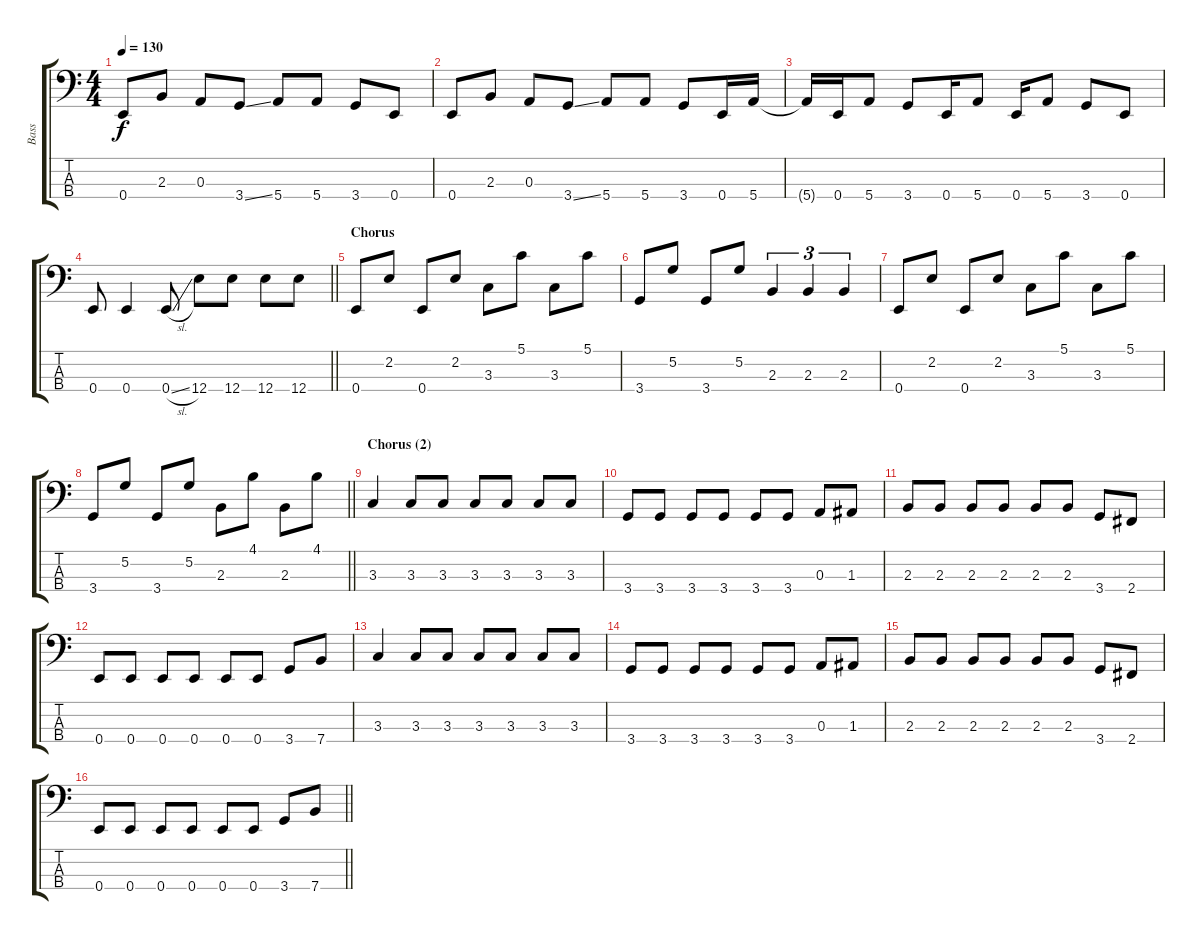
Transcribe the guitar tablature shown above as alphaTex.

\track ("Bass" "Bass") {instrument electricbasspick}
\staff {score tabs}
\tuning (G2 D2 A1 E1) {hide}
\ts (4 4)
\tempo 130
\clef f4
\ks c
0.4.8{dy f} 2.3.8 0.3.8 3.4{ss}.8 5.4.8 5.4.8 3.4.8 0.4.8 |
0.4.8 2.3.8 0.3.8 3.4{ss}.8 5.4.8 5.4.8 3.4.8 0.4.16 5.4.16 |
5.4{t}.16 0.4.16 5.4.8 3.4.8 0.4.16 5.4.8 0.4.16 5.4.8 3.4.8 0.4.8 |
\barLineRight lightlight
0.4.8 0.4.4 0.4{sl}.8 12.4.8 12.4.8 12.4.8 12.4.8 |
\section ("" "Chorus")
0.4.8 2.2.8 0.4.8 2.2.8 3.3.8 5.1.8 3.3.8 5.1.8 |
3.4.8 5.2.8 3.4.8 5.2.8 2.3.4{tu (3 2)} 2.3.4{tu (3 2)} 2.3.4{tu (3 2)} |
0.4.8 2.2.8 0.4.8 2.2.8 3.3.8 5.1.8 3.3.8 5.1.8 |
\barLineRight lightlight
3.4.8 5.2.8 3.4.8 5.2.8 2.3.8 4.1.8 2.3.8 4.1.8 |
\section ("" "Chorus (2)")
3.3.4 3.3.8 3.3.8 3.3.8 3.3.8 3.3.8 3.3.8 |
3.4.8 3.4.8 3.4.8 3.4.8 3.4.8 3.4.8 0.3.8 1.3.8 |
2.3.8 2.3.8 2.3.8 2.3.8 2.3.8 2.3.8 3.4.8 2.4.8 |
0.4.8 0.4.8 0.4.8 0.4.8 0.4.8 0.4.8 3.4.8 7.4.8 |
3.3.4 3.3.8 3.3.8 3.3.8 3.3.8 3.3.8 3.3.8 |
3.4.8 3.4.8 3.4.8 3.4.8 3.4.8 3.4.8 0.3.8 1.3.8 |
2.3.8 2.3.8 2.3.8 2.3.8 2.3.8 2.3.8 3.4.8 2.4.8 |
\barLineRight lightlight
0.4.8 0.4.8 0.4.8 0.4.8 0.4.8 0.4.8 3.4.8 7.4.8
